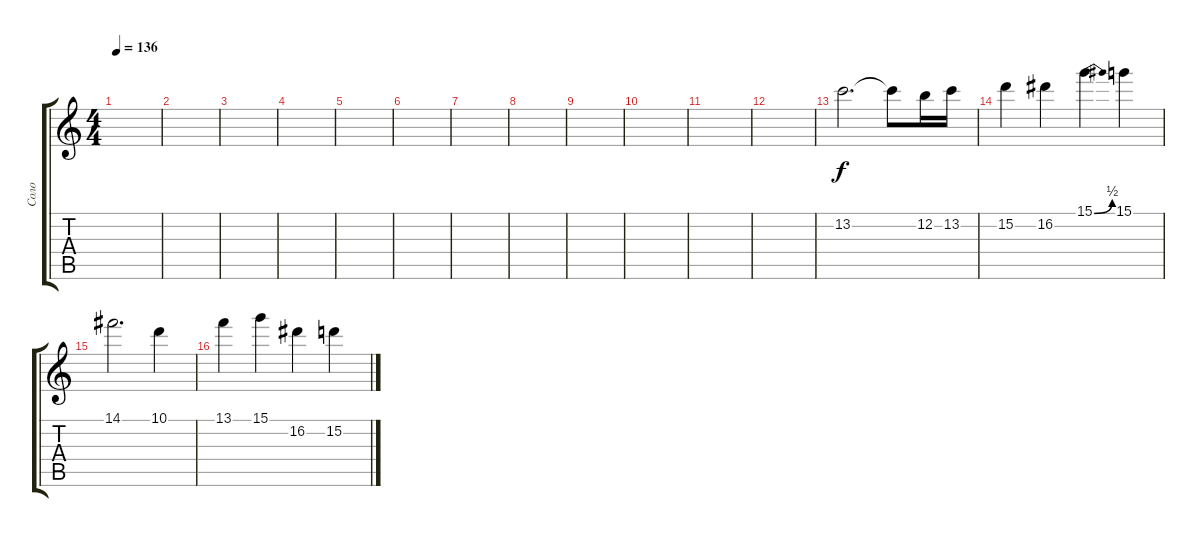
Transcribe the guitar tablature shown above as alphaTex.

\track ("Соло" "Соло") {instrument distortionguitar}
\staff {score tabs}
\tuning (E4 B3 G3 D3 A2 E2) {hide}
\ts (4 4)
\tempo 136
\clef g2
\ks c
|
|
|
|
|
|
|
|
|
|
|
|
13.2.2{d} 13.2{t}.8 12.2.16 13.2.16 |
15.2.4 16.2.4 15.1{be (bend 0 0 60 2)}.4 15.1.4 |
14.1.2{d} 10.1.4 |
13.1.4 15.1.4 16.2.4 15.2.4
